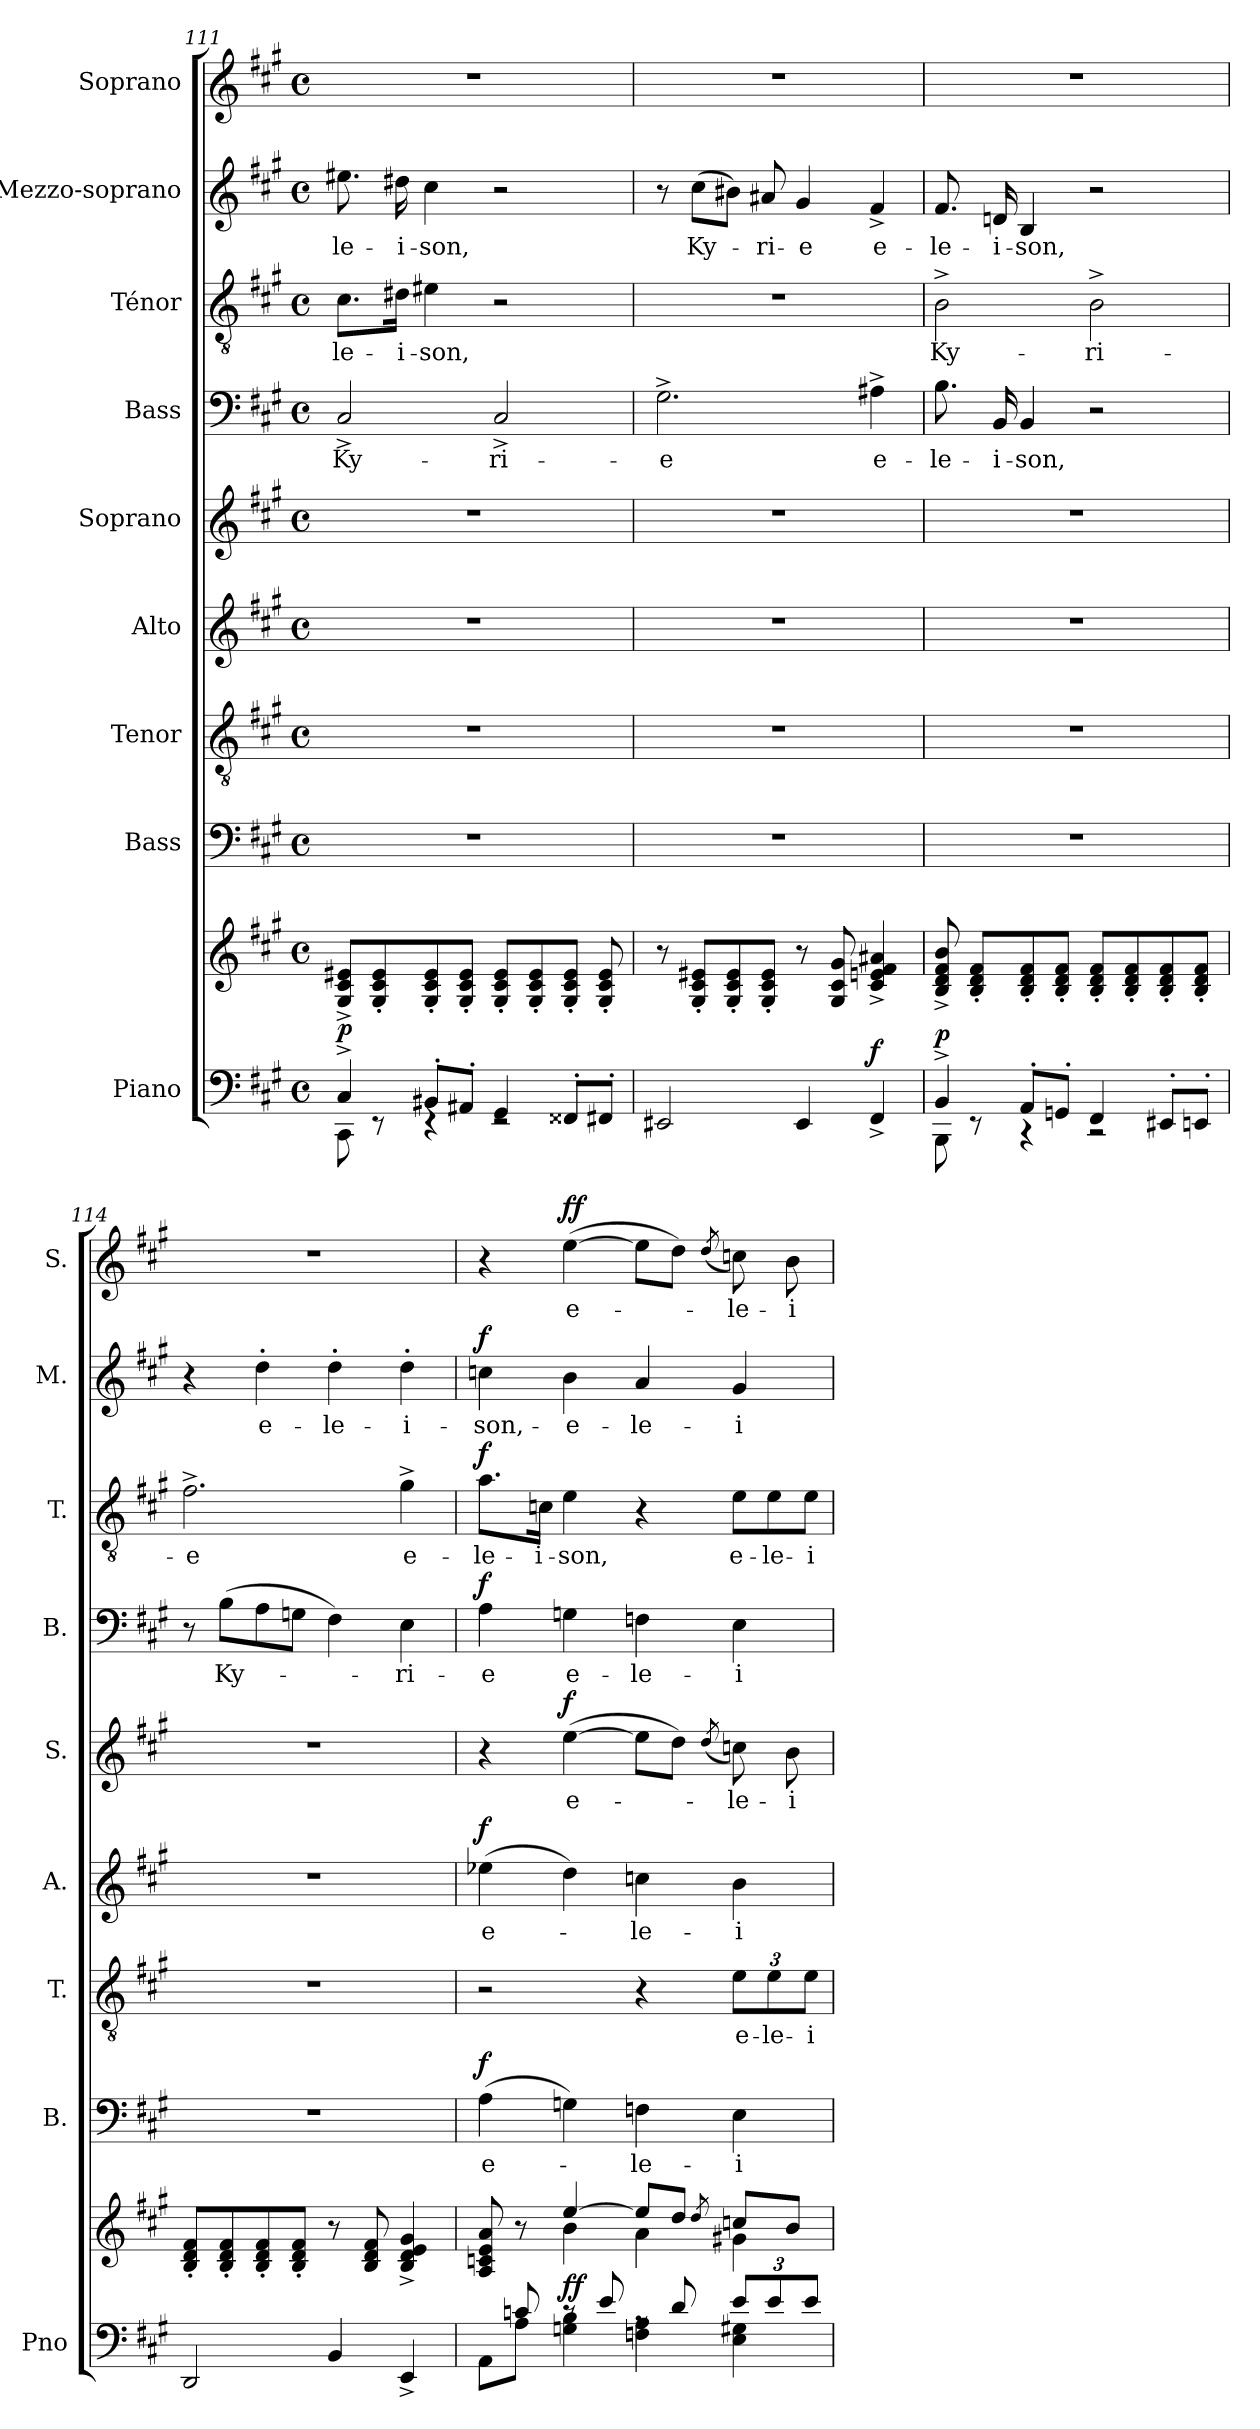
**kern	**kern	**dynam	**kern	**text	**dynam	**kern	**text	**kern	**text	**dynam	**kern	**text	**dynam	**kern	**text	**dynam	**kern	**text	**dynam	**kern	**text	**dynam	**kern	**text	**dynam
*part9	*part9	*part9	*part8	*part8	*part8	*part7	*part7	*part6	*part6	*part6	*part5	*part5	*part5	*part4	*part4	*part4	*part3	*part3	*part3	*part2	*part2	*part2	*part1	*part1	*part1
*staff10	*staff9	*staff9/10	*staff8	*staff8	*staff8	*staff7	*staff7	*staff6	*staff6	*staff6	*staff5	*staff5	*staff5	*staff4	*staff4	*staff4	*staff3	*staff3	*staff3	*staff2	*staff2	*staff2	*staff1	*staff1	*staff1
*I"Piano	*	*	*I"Bass	*	*	*I"Tenor	*	*I"Alto	*	*	*I"Soprano	*	*	*I"Bass	*	*	*I"Ténor	*	*	*I"Mezzo-soprano	*	*	*I"Soprano	*	*
*I'Pno	*	*	*I'B.	*	*	*I'T.	*	*I'A.	*	*	*I'S.	*	*	*I'B.	*	*	*I'T.	*	*	*I'M.	*	*	*I'S.	*	*
*clefF4	*clefG2	*	*clefF4	*	*	*clefGv2	*	*clefG2	*	*	*clefG2	*	*	*clefF4	*	*	*clefGv2	*	*	*clefG2	*	*	*clefG2	*	*
*	*	*	*	*	*	*	*	*ITrd2c3	*	*	*	*	*	*	*	*	*	*	*	*	*	*	*	*	*
*k[f#c#g#]	*k[f#c#g#]	*	*k[f#c#g#]	*	*	*k[f#c#g#]	*	*k[f#c#g#d#a#e#]	*	*	*k[f#c#g#]	*	*	*k[f#c#g#]	*	*	*k[f#c#g#]	*	*	*k[f#c#g#]	*	*	*k[f#c#g#]	*	*
*M4/4	*M4/4	*	*M4/4	*	*	*M4/4	*	*M4/4	*	*	*M4/4	*	*	*M4/4	*	*	*M4/4	*	*	*M4/4	*	*	*M4/4	*	*
*met(c)	*met(c)	*	*met(c)	*	*	*met(c)	*	*met(c)	*	*	*met(c)	*	*	*met(c)	*	*	*met(c)	*	*	*met(c)	*	*	*met(c)	*	*
=111	=111	=111	=111	=111	=111	=111	=111	=111	=111	=111	=111	=111	=111	=111	=111	=111	=111	=111	=111	=111	=111	=111	=111	=111	=111
*^	*	*	*	*	*	*	*	*	*	*	*	*	*	*	*	*	*	*	*	*	*	*	*	*	*
!	!	!	!LO:DY:a=2	!	!	!	!	!	!	!	!	!	!	!	!	!LO:LY:b	!	!	!LO:LY:b	!	!	!LO:LY:b	!	!	!	!
4C#^/	8CC#\	8G#/^ 8c#/^ 8e#X/^L	p	1r	.	.	1r	.	1r	.	.	1r	.	.	2C#^/	Ky-	.	8.c#\L	-le-	.	8.ee#X\	-le-	.	1r	.	.
.	8rEE	8G#/' 8c#/' 8e#/'	.	.	.	.	.	.	.	.	.	.	.	.	.	.	.	.	.	.	.	.	.	.	.	.
!	!	!	!	!	!	!	!	!	!	!	!	!	!	!	!	!	!	!	!LO:LY:b	!	!	!LO:LY:b	!	!	!	!
.	.	.	.	.	.	.	.	.	.	.	.	.	.	.	.	.	.	16d#X\Jk	-i-	.	16dd#X\	-i-	.	.	.	.
!	!	!	!	!	!	!	!	!	!	!	!	!	!	!	!	!	!	!	!LO:LY:b	!	!	!LO:LY:b	!	!	!	!
8BB#X'/L	4rEE	8G#/' 8c#/' 8e#/'	.	.	.	.	.	.	.	.	.	.	.	.	.	.	.	4e#X\	-son,	.	4cc#\	-son,	.	.	.	.
8AA#X'/J	.	8G#/' 8c#/' 8e#/'J	.	.	.	.	.	.	.	.	.	.	.	.	.	.	.	.	.	.	.	.	.	.	.	.
!	!	!	!	!	!	!	!	!	!	!	!	!	!	!	!	!LO:LY:b	!	!	!	!	!	!	!	!	!	!
4GG#/	2rEE	8G#/' 8c#/' 8e#/'L	.	.	.	.	.	.	.	.	.	.	.	.	2C#^/	-ri-	.	2r	.	.	2r	.	.	.	.	.
.	.	8G#/' 8c#/' 8e#/'	.	.	.	.	.	.	.	.	.	.	.	.	.	.	.	.	.	.	.	.	.	.	.	.
8FF##X'/L	.	8G#/' 8c#/' 8e#/'J	.	.	.	.	.	.	.	.	.	.	.	.	.	.	.	.	.	.	.	.	.	.	.	.
8FF#X'/J	.	8G#/' 8c#/' 8e#/'	.	.	.	.	.	.	.	.	.	.	.	.	.	.	.	.	.	.	.	.	.	.	.	.
*v	*v	*	*	*	*	*	*	*	*	*	*	*	*	*	*	*	*	*	*	*	*	*	*	*	*	*
=112	=112	=112	=112	=112	=112	=112	=112	=112	=112	=112	=112	=112	=112	=112	=112	=112	=112	=112	=112	=112	=112	=112	=112	=112	=112
!	!	!	!	!	!	!	!	!	!	!	!	!	!	!	!LO:LY:b	!	!	!	!	!	!	!	!	!	!
2EE#X/	8r	.	1r	.	.	1r	.	1r	.	.	1r	.	.	2.G#^\	-e	.	1r	.	.	8r	.	.	1r	.	.
!	!	!	!	!	!	!	!	!	!	!	!	!	!	!	!	!	!	!	!	!	!LO:LY:b	!	!	!	!
.	8G#/' 8c#/' 8e#X/'L	.	.	.	.	.	.	.	.	.	.	.	.	.	.	.	.	.	.	(8cc#\L	Ky-	.	.	.	.
.	8G#/' 8c#/' 8e#/'	.	.	.	.	.	.	.	.	.	.	.	.	.	.	.	.	.	.	8b#X\J)	.	.	.	.	.
!	!	!	!	!	!	!	!	!	!	!	!	!	!	!	!	!	!	!	!	!	!LO:LY:b	!	!	!	!
.	8G#/' 8c#/' 8e#/'J	.	.	.	.	.	.	.	.	.	.	.	.	.	.	.	.	.	.	8a#X/	-ri-	.	.	.	.
!	!	!	!	!	!	!	!	!	!	!	!	!	!	!	!	!	!	!	!	!	!LO:LY:b	!	!	!	!
4EE#/	8r	.	.	.	.	.	.	.	.	.	.	.	.	.	.	.	.	.	.	4g#/	-e	.	.	.	.
.	8G#/ 8c#/ 8g#/	.	.	.	.	.	.	.	.	.	.	.	.	.	.	.	.	.	.	.	.	.	.	.	.
!	!	!LO:DY:a=2	!	!	!	!	!	!	!	!	!	!	!	!	!LO:LY:b	!	!	!	!	!	!LO:LY:b	!	!	!	!
4FF#^/	4c#/^ 4en/^ 4f#/^ 4a#X/^	f	.	.	.	.	.	.	.	.	.	.	.	4A#X^\	e-	.	.	.	.	4f#^/	e-	.	.	.	.
=113	=113	=113	=113	=113	=113	=113	=113	=113	=113	=113	=113	=113	=113	=113	=113	=113	=113	=113	=113	=113	=113	=113	=113	=113	=113
*^	*	*	*	*	*	*	*	*	*	*	*	*	*	*	*	*	*	*	*	*	*	*	*	*	*
!	!	!	!LO:DY:a=2	!	!	!	!	!	!	!	!	!	!	!	!	!LO:LY:b	!	!	!LO:LY:b	!	!	!LO:LY:b	!	!	!	!
4BB^/	8BBB\	8B/^ 8d/^ 8f#/^ 8b/^	p	1r	.	.	1r	.	1r	.	.	1r	.	.	8.B\	-le-	.	2B^\	Ky-	.	8.f#/	-le-	.	1r	.	.
.	8rEE	8B/' 8d/' 8f#/'L	.	.	.	.	.	.	.	.	.	.	.	.	.	.	.	.	.	.	.	.	.	.	.	.
!	!	!	!	!	!	!	!	!	!	!	!	!	!	!	!	!LO:LY:b	!	!	!	!	!	!LO:LY:b	!	!	!	!
.	.	.	.	.	.	.	.	.	.	.	.	.	.	.	16BB/	-i-	.	.	.	.	16dn/	-i-	.	.	.	.
!	!	!	!	!	!	!	!	!	!	!	!	!	!	!	!	!LO:LY:b	!	!	!	!	!	!LO:LY:b	!	!	!	!
8AA'/L	4rCC	8B/' 8d/' 8f#/'	.	.	.	.	.	.	.	.	.	.	.	.	4BB/	-son,	.	.	.	.	4B/	-son,	.	.	.	.
8GGn'/J	.	8B/' 8d/' 8f#/'J	.	.	.	.	.	.	.	.	.	.	.	.	.	.	.	.	.	.	.	.	.	.	.	.
!	!	!	!	!	!	!	!	!	!	!	!	!	!	!	!	!	!	!	!LO:LY:b	!	!	!	!	!	!	!
4FF#/	2rCC	8B/' 8d/' 8f#/'L	.	.	.	.	.	.	.	.	.	.	.	.	2r	.	.	2B^\	-ri-	.	2r	.	.	.	.	.
.	.	8B/' 8d/' 8f#/'	.	.	.	.	.	.	.	.	.	.	.	.	.	.	.	.	.	.	.	.	.	.	.	.
8EE#X'/L	.	8B/' 8d/' 8f#/'	.	.	.	.	.	.	.	.	.	.	.	.	.	.	.	.	.	.	.	.	.	.	.	.
8EEn'/J	.	8B/' 8d/' 8f#/'J	.	.	.	.	.	.	.	.	.	.	.	.	.	.	.	.	.	.	.	.	.	.	.	.
*v	*v	*	*	*	*	*	*	*	*	*	*	*	*	*	*	*	*	*	*	*	*	*	*	*	*	*
!!LO:PB:g=z
=114	=114	=114	=114	=114	=114	=114	=114	=114	=114	=114	=114	=114	=114	=114	=114	=114	=114	=114	=114	=114	=114	=114	=114	=114	=114
!	!	!	!	!	!	!	!	!	!	!	!	!	!	!	!	!	!	!LO:LY:b	!	!	!	!	!	!	!
2DD/	8B/' 8d/' 8f#/'L	.	1r	.	.	1r	.	1r	.	.	1r	.	.	8r	.	.	2.f#^\	-e	.	4r	.	.	1r	.	.
!	!	!	!	!	!	!	!	!	!	!	!	!	!	!	!LO:LY:b	!	!	!	!	!	!	!	!	!	!
.	8B/' 8d/' 8f#/'	.	.	.	.	.	.	.	.	.	.	.	.	(8B\L	Ky-	.	.	.	.	.	.	.	.	.	.
!	!	!	!	!	!	!	!	!	!	!	!	!	!	!	!	!	!	!	!	!	!LO:LY:b	!	!	!	!
.	8B/' 8d/' 8f#/'	.	.	.	.	.	.	.	.	.	.	.	.	8A\	.	.	.	.	.	4dd'\	e-	.	.	.	.
.	8B/' 8d/' 8f#/'J	.	.	.	.	.	.	.	.	.	.	.	.	8Gn\J	.	.	.	.	.	.	.	.	.	.	.
!	!	!	!	!	!	!	!	!	!	!	!	!	!	!	!	!	!	!	!	!	!LO:LY:b	!	!	!	!
4BB/	8r	.	.	.	.	.	.	.	.	.	.	.	.	4F#\)	.	.	.	.	.	4dd'\	-le-	.	.	.	.
.	8B/ 8d/ 8f#/	.	.	.	.	.	.	.	.	.	.	.	.	.	.	.	.	.	.	.	.	.	.	.	.
!	!	!	!	!	!	!	!	!	!	!	!	!	!	!	!LO:LY:b	!	!	!LO:LY:b	!	!	!LO:LY:b	!	!	!	!
4EE^/	4B/^ 4d/^ 4e/^ 4g#/^	.	.	.	.	.	.	.	.	.	.	.	.	4E\	-ri-	.	4g#^\	e-	.	4dd'\	-i-	.	.	.	.
=115	=115	=115	=115	=115	=115	=115	=115	=115	=115	=115	=115	=115	=115	=115	=115	=115	=115	=115	=115	=115	=115	=115	=115	=115	=115
*^	*^	*	*	*	*	*	*	*	*	*	*	*	*	*	*	*	*	*	*	*	*	*	*	*	*
!	!	!	!	!	!	!LO:LY:b	!LO:DY:a	!	!	!	!LO:LY:b	!LO:DY:a	!	!	!	!	!LO:LY:b	!LO:DY:a	!	!LO:LY:b	!LO:DY:a	!	!LO:LY:b	!LO:DY:a	!	!	!
8ryy	8AA\L	8A/ 8cn/ 8e/ 8a/	4ryy	.	(4A\	e-	f	2r	.	(4ccni\	e-	f	4r	.	.	4A\	-e	f	8.a\L	-le-	f	4ccn\	-son,-	f	4r	.	.
8cn/	8A\J	8r	.	.	.	.	.	.	.	.	.	.	.	.	.	.	.	.	.	.	.	.	.	.	.	.	.
!	!	!	!	!	!	!	!	!	!	!	!	!	!	!	!	!	!	!	!	!LO:LY:b	!	!	!	!	!	!	!
.	.	.	.	.	.	.	.	.	.	.	.	.	.	.	.	.	.	.	16cn\Jk	-i-	.	.	.	.	.	.	.
!	!	!	!	!LO:DY:a=2	!	!	!	!	!	!	!	!	!	!LO:LY:b	!LO:DY:a	!	!LO:LY:b	!	!	!LO:LY:b	!	!	!LO:LY:b	!	!	!LO:LY:b	!LO:DY:a
8rc	4Gn\ 4B\	[4ee/	4b\	ff	4Gn\)	.	.	.	.	4bi\)	.	.	([4ee\	e-	f	4Gn\	e-	.	4e\	-son,	.	4b\	e-	.	([4ee\	e-	ff
8e/	.	.	.	.	.	.	.	.	.	.	.	.	.	.	.	.	.	.	.	.	.	.	.	.	.	.	.
!	!	!	!	!	!	!LO:LY:b	!	!	!	!	!LO:LY:b	!	!	!	!	!	!LO:LY:b	!	!	!	!	!	!LO:LY:b	!	!	!	!
8rA	4Fn\ 4A\	8ee/L]	4a\	.	4Fn\	-le-	.	4r	.	4ani\	-le-	.	8ee\L]	.	.	4Fn\	-le-	.	4r	.	.	4a/	-le-	.	8ee\L]	.	.
8d/	.	8dd/J	.	.	.	.	.	.	.	.	.	.	8dd\J)	.	.	.	.	.	.	.	.	.	.	.	8dd\J)	.	.
.	.	8qdd/	.	.	.	.	.	.	.	.	.	.	(8qdd/	.	.	.	.	.	.	.	.	.	.	.	(8qdd/	.	.
*Xbrackettup	*	*	*	*	*	*	*	*	*	*	*	*	*	*	*	*	*	*	*	*	*	*	*	*	*	*	*
!	!	!	!	!	!	!LO:LY:b	!	!	!LO:LY:b	!	!LO:LY:b	!	!	!LO:LY:b	!	!	!LO:LY:b	!	!	!	!	!	!	!	!	!	!
*	*	*	*	*	*	*	*	*	*	*	*	*	*	*	*	*	*	*	*Xtuplet	*	*	*	*	*	*	*	*
!	!	!	!	!	!	!	!	!	!	!	!	!	!	!	!	!	!	!	!	!LO:LY:b	!	!	!LO:LY:b	!	!	!LO:LY:b	!
12e/L	4E\ 4G#X\	8ccn/L	4g#X\	.	4E\	-i-	.	12e\L	e-	4g#i\	-i-	.	8ccn\)	-le-	.	4E\	-i-	.	12e\L	e-	.	4g#/	-i-	.	8ccn\)	-le-	.
!	!	!	!	!	!	!	!	!	!LO:LY:b	!	!	!	!	!	!	!	!	!	!	!LO:LY:b	!	!	!	!	!	!	!
12e/	.	.	.	.	.	.	.	12e\	-le-	.	.	.	.	.	.	.	.	.	12e\	-le-	.	.	.	.	.	.	.
!	!	!	!	!	!	!	!	!	!	!	!	!	!	!LO:LY:b	!	!	!	!	!	!	!	!	!	!	!	!LO:LY:b	!
.	.	8b/J	.	.	.	.	.	.	.	.	.	.	8b\	-i-	.	.	.	.	.	.	.	.	.	.	8b\	-i-	.
!	!	!	!	!	!	!	!	!	!LO:LY:b	!	!	!	!	!	!	!	!	!	!	!LO:LY:b	!	!	!	!	!	!	!
12e/J	.	.	.	.	.	.	.	12e\J	-i-	.	.	.	.	.	.	.	.	.	12e\J	-i-	.	.	.	.	.	.	.
*v	*v	*	*	*	*	*	*	*	*	*	*	*	*	*	*	*	*	*	*	*	*	*	*	*	*	*	*
*	*v	*v	*	*	*	*	*	*	*	*	*	*	*	*	*	*	*	*	*	*	*	*	*	*	*	*
=	=	=	=	=	=	=	=	=	=	=	=	=	=	=	=	=	=	=	=	=	=	=	=	=	=
*-	*-	*-	*-	*-	*-	*-	*-	*-	*-	*-	*-	*-	*-	*-	*-	*-	*-	*-	*-	*-	*-	*-	*-	*-	*-
